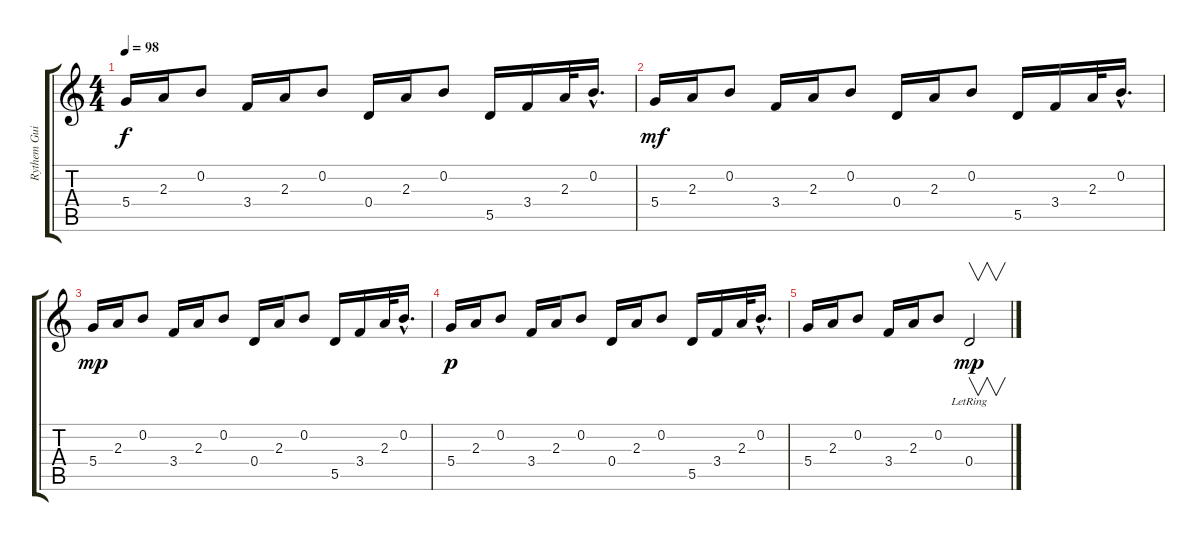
\track ("Rythem Guitar" "Rythem Gui") {instrument overdrivenguitar}
\staff {score tabs}
\tuning (E4 B3 G3 D3 A2 E2) {hide}
\ts (4 4)
\tempo 98
\clef g2
\ks c
5.4.16{dy f} 2.3.16 0.2.8 3.4.16 2.3.16 0.2.8 0.4.16 2.3.16 0.2.8 5.5.16 3.4.16 2.3.32 0.2{hac}.16{d} |
5.4.16{dy mf} 2.3.16 0.2.8 3.4.16 2.3.16 0.2.8 0.4.16 2.3.16 0.2.8 5.5.16 3.4.16 2.3.32 0.2{hac}.16{d} |
5.4.16{dy mp} 2.3.16 0.2.8 3.4.16 2.3.16 0.2.8 0.4.16 2.3.16 0.2.8 5.5.16 3.4.16 2.3.32 0.2{hac}.16{d} |
5.4.16{dy p} 2.3.16 0.2.8 3.4.16 2.3.16 0.2.8 0.4.16 2.3.16 0.2.8 5.5.16 3.4.16 2.3.32 0.2{hac}.16{d} |
5.4.16 2.3.16 0.2.8 3.4.16 2.3.16 0.2.8 0.4{lr}.2{v dy mp}
